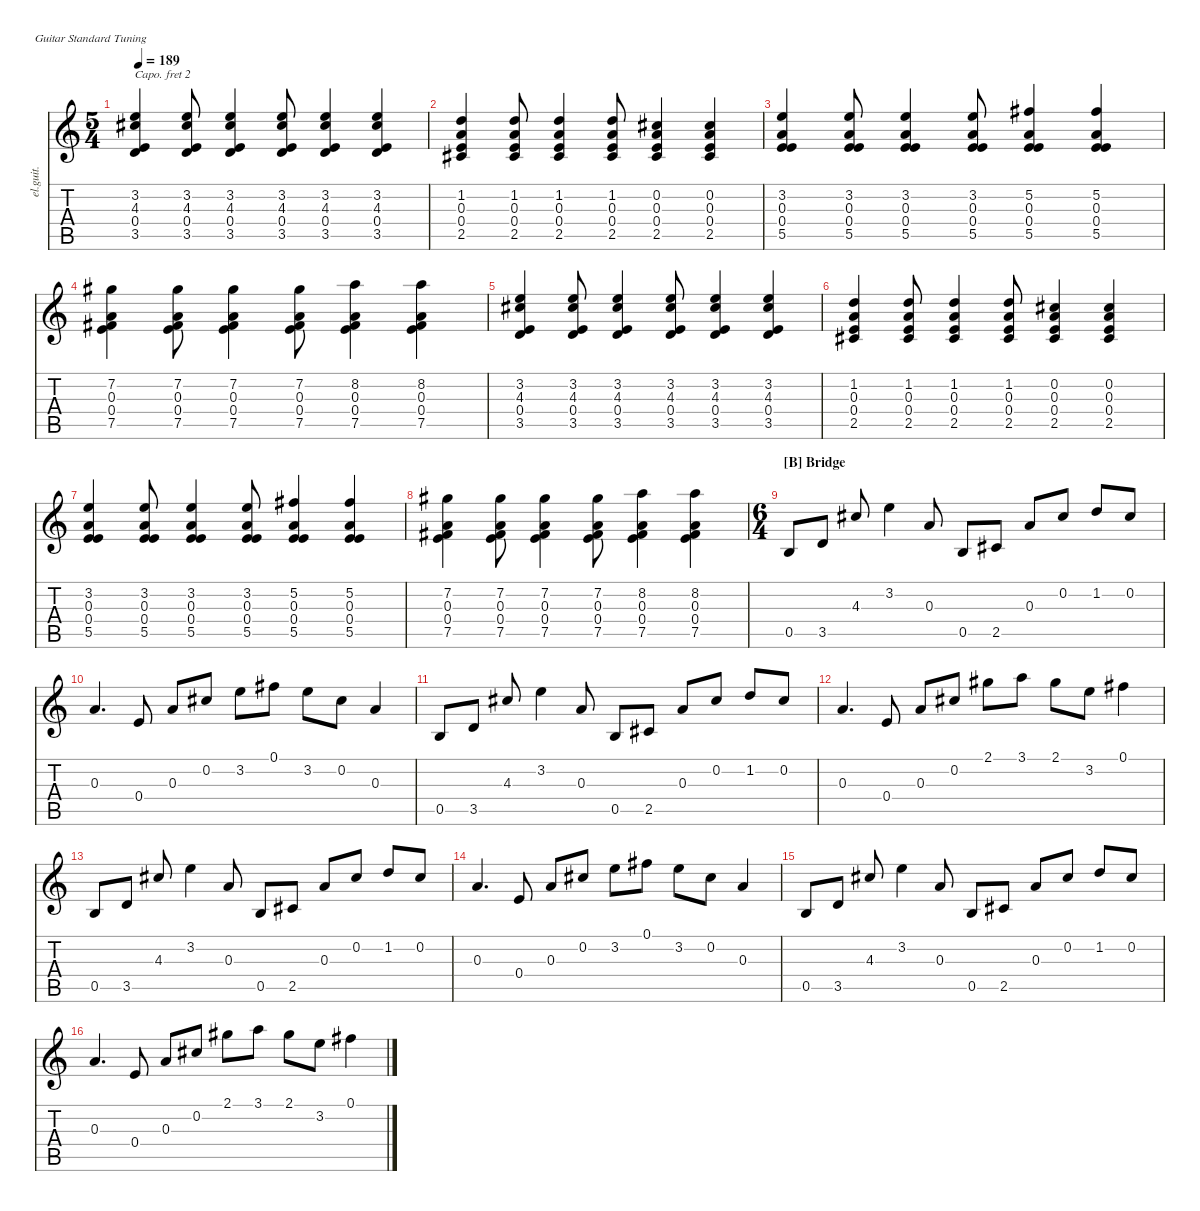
\defaultSystemsLayout 4
\hideDynamics
\bracketExtendMode nobrackets
\track ("Clean Guitar" "el.guit.") {instrument electricguitarclean}
\staff {score tabs}
\capo 2
\tuning (E4 B3 G3 D3 A2 E2)
\ts (5 4)
\tempo 189
\clef g2
\ks aminor
(3.5 0.4 4.3{acc #} 3.2).4{dy mf beam Up} (3.5 0.4 4.3{acc #} 3.2).8{beam Up} (3.5 0.4 4.3{acc #} 3.2).4{beam Up} (3.5 0.4 4.3{acc #} 3.2).8{beam Up} (3.5 0.4 4.3{acc #} 3.2).4{beam Up} (3.5 0.4 4.3{acc #} 3.2).4{beam Up} |
(2.5{acc #} 0.4 0.3 1.2).4{beam Up} (2.5{acc #} 0.4 0.3 1.2).8{beam Up} (2.5{acc #} 0.4 0.3 1.2).4{beam Up} (2.5{acc #} 0.4 0.3 1.2).8{beam Up} (2.5{acc #} 0.4 0.3 0.2{acc #}).4{beam Up} (2.5{acc #} 0.4 0.3 0.2{acc #}).4{beam Up} |
(5.5 0.4 0.3 3.2).4{beam Up} (5.5 0.4 0.3 3.2).8{beam Up} (5.5 0.4 0.3 3.2).4{beam Up} (5.5 0.4 0.3 3.2).8{beam Up} (5.2{acc #} 5.5 0.4 0.3).4{beam Up} (5.5 5.2{acc #} 0.3 0.4).4{beam Up} |
(7.5{acc #} 0.4 0.3 7.2{acc #}).4{beam Down} (7.5{acc #} 0.4 0.3 7.2{acc #}).8{beam Down} (7.5{acc #} 0.4 0.3 7.2{acc #}).4{beam Down} (7.5{acc #} 0.4 0.3 7.2{acc #}).8{beam Down} (8.2 7.5{acc #} 0.4 0.3).4{beam Down} (7.5{acc #} 8.2 0.3 0.4).4{beam Down} |
(3.5 0.4 4.3{acc #} 3.2).4{beam Up} (3.5 0.4 4.3{acc #} 3.2).8{beam Up} (3.5 0.4 4.3{acc #} 3.2).4{beam Up} (3.5 0.4 4.3{acc #} 3.2).8{beam Up} (3.5 0.4 4.3{acc #} 3.2).4{beam Up} (3.5 0.4 4.3{acc #} 3.2).4{beam Up} |
(2.5{acc #} 0.4 0.3 1.2).4{beam Up} (2.5{acc #} 0.4 0.3 1.2).8{beam Up} (2.5{acc #} 0.4 0.3 1.2).4{beam Up} (2.5{acc #} 0.4 0.3 1.2).8{beam Up} (2.5{acc #} 0.4 0.3 0.2{acc #}).4{beam Up} (2.5{acc #} 0.4 0.3 0.2{acc #}).4{beam Up} |
(5.5 0.4 0.3 3.2).4{beam Up} (5.5 0.4 0.3 3.2).8{beam Up} (5.5 0.4 0.3 3.2).4{beam Up} (5.5 0.4 0.3 3.2).8{beam Up} (5.2{acc #} 5.5 0.4 0.3).4{beam Up} (5.5 5.2{acc #} 0.3 0.4).4{beam Up} |
(7.5{acc #} 0.4 0.3 7.2{acc #}).4{beam Down} (7.5{acc #} 0.4 0.3 7.2{acc #}).8{beam Down} (7.5{acc #} 0.4 0.3 7.2{acc #}).4{beam Down} (7.5{acc #} 0.4 0.3 7.2{acc #}).8{beam Down} (8.2 7.5{acc #} 0.4 0.3).4{beam Down} (7.5{acc #} 8.2 0.3 0.4).4{beam Down} |
\ts (6 4)
\section ("B" "Bridge")
0.5.8{beam Up} 3.5.8{beam Up} 4.3{acc #}.8{beam Up} 3.2.4{beam Down} 0.3.8{beam Up} 0.5.8{beam Up} 2.5{acc #}.8{beam Up} 0.3.8{beam Up} 0.2{acc #}.8{beam Up} 1.2.8{beam Up} 0.2{acc #}.8{beam Up} |
0.3.4{d beam Up} 0.4.8{beam Up} 0.3.8{beam Up} 0.2{acc #}.8{beam Up} 3.2.8{beam Down} 0.1{acc #}.8{beam Down} 3.2.8{beam Down} 0.2{acc #}.8{beam Down} 0.3.4{beam Up} |
0.5.8{beam Up} 3.5.8{beam Up} 4.3{acc #}.8{beam Up} 3.2.4{beam Down} 0.3.8{beam Up} 0.5.8{beam Up} 2.5{acc #}.8{beam Up} 0.3.8{beam Up} 0.2{acc #}.8{beam Up} 1.2.8{beam Up} 0.2{acc #}.8{beam Up} |
0.3.4{d beam Up} 0.4.8{beam Up} 0.3.8{beam Up} 0.2{acc #}.8{beam Up} 2.1{acc #}.8{beam Down} 3.1.8{beam Down} 2.1{acc #}.8{beam Down} 3.2.8{beam Down} 0.1{acc #}.4{beam Down} |
0.5.8{beam Up} 3.5.8{beam Up} 4.3{acc #}.8{beam Up} 3.2.4{beam Down} 0.3.8{beam Up} 0.5.8{beam Up} 2.5{acc #}.8{beam Up} 0.3.8{beam Up} 0.2{acc #}.8{beam Up} 1.2.8{beam Up} 0.2{acc #}.8{beam Up} |
0.3.4{d beam Up} 0.4.8{beam Up} 0.3.8{beam Up} 0.2{acc #}.8{beam Up} 3.2.8{beam Down} 0.1{acc #}.8{beam Down} 3.2.8{beam Down} 0.2{acc #}.8{beam Down} 0.3.4{beam Up} |
0.5.8{beam Up} 3.5.8{beam Up} 4.3{acc #}.8{beam Up} 3.2.4{beam Down} 0.3.8{beam Up} 0.5.8{beam Up} 2.5{acc #}.8{beam Up} 0.3.8{beam Up} 0.2{acc #}.8{beam Up} 1.2.8{beam Up} 0.2{acc #}.8{beam Up} |
0.3.4{d beam Up} 0.4.8{beam Up} 0.3.8{beam Up} 0.2{acc #}.8{beam Up} 2.1{acc #}.8{beam Down} 3.1.8{beam Down} 2.1{acc #}.8{beam Down} 3.2.8{beam Down} 0.1{acc #}.4{beam Down}
